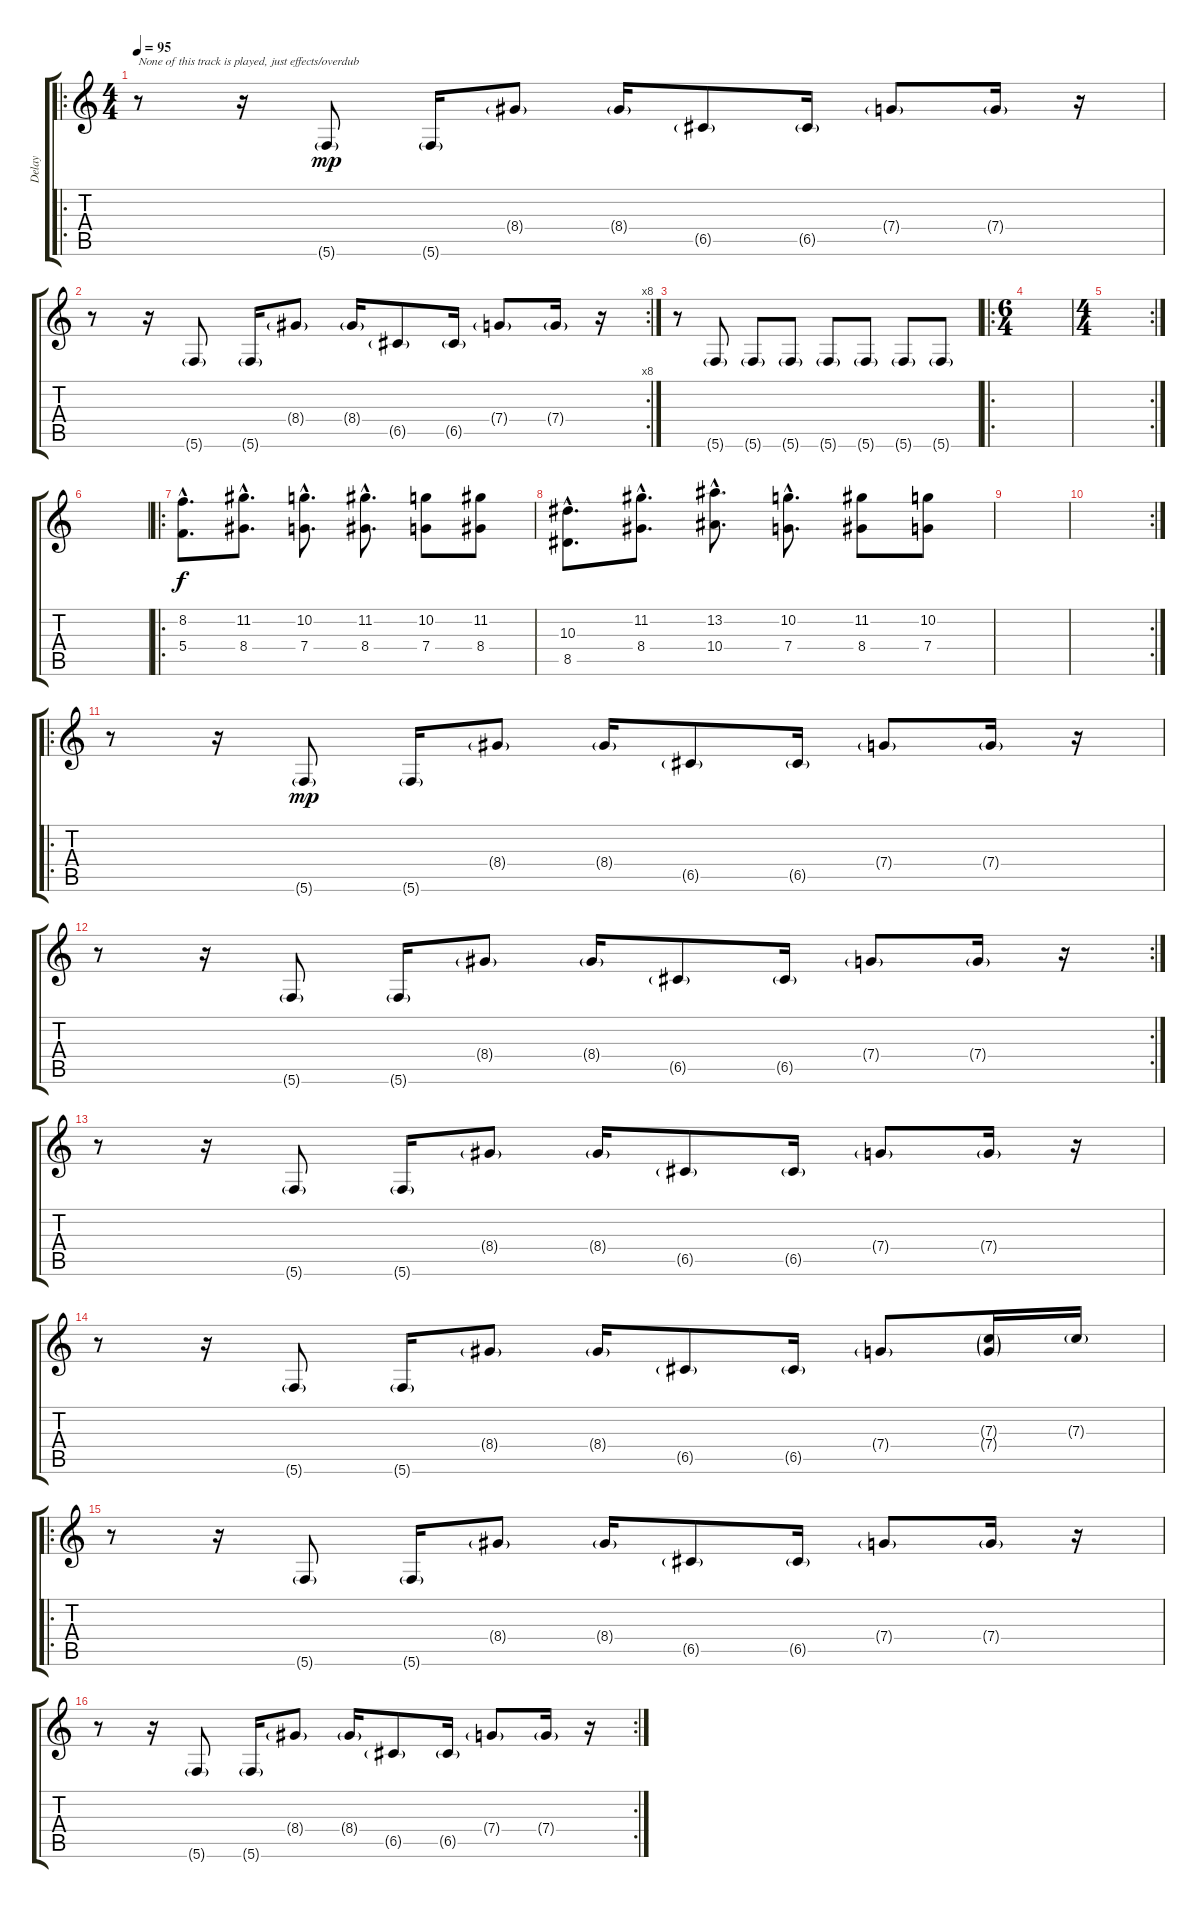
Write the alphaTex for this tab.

\track ("Delay" "Delay") {instrument overdrivenguitar}
\staff {score tabs}
\tuning (D4 A3 F3 C3 G2 C2) {hide}
\ro
\ts (4 4)
\tempo 95
\clef g2
\ks c
r.8{txt "None of this track is played, just effects/overdub" dy mp instrument overdrivenguitar} r.16 5.6{g}.8 5.6{g}.16{volume 6} 8.4{g}.8{volume 10} 8.4{g}.16{volume 6} 6.5{g}.8{volume 10} 6.5{g}.16{volume 6} 7.4{g}.8{volume 10} 7.4{g}.16{volume 6} r.16 |
\rc 8
r.8 r.16 5.6{g}.8{volume 10} 5.6{g}.16{volume 6} 8.4{g}.8{volume 10} 8.4{g}.16{volume 6} 6.5{g}.8{volume 10} 6.5{g}.16{volume 6} 7.4{g}.8{volume 10} 7.4{g}.16{volume 6} r.16 |
r.8 5.6{g}.8 5.6{g}.8{volume 10} 5.6{g}.8 5.6{g}.8 5.6{g}.8{volume 6} 5.6{g}.8 5.6{g}.8 |
\ro
\ts (6 4)
|
\rc 2
\ts (4 4)
|
|
\ro
(8.2{hac} 5.4).8{d dy f volume 14 instrument distortionguitar} (11.2{hac} 8.4{hac}).8{d} (10.2{hac} 7.4{hac}).8{d} (11.2{hac} 8.4{hac}).8{d} (10.2 7.4).8 (11.2 8.4).8 |
(10.3{hac} 8.5{hac}).8{d} (11.2{hac} 8.4{hac}).8{d} (13.2{hac} 10.4{hac}).8{d} (10.2{hac} 7.4{hac}).8{d} (11.2 8.4).8 (10.2 7.4).8 |
|
\rc 2
|
\ro
r.8 r.16 5.6{g}.8{dy mp} 5.6{g}.16{volume 6} 8.4{g}.8{volume 10} 8.4{g}.16{volume 6} 6.5{g}.8{volume 10} 6.5{g}.16{volume 6} 7.4{g}.8{volume 10} 7.4{g}.16{volume 6} r.16 |
\rc 2
r.8 r.16 5.6{g}.8{volume 10} 5.6{g}.16{volume 6} 8.4{g}.8{volume 10} 8.4{g}.16{volume 6} 6.5{g}.8{volume 10} 6.5{g}.16{volume 6} 7.4{g}.8{volume 10} 7.4{g}.16{volume 6} r.16 |
r.8 r.16 5.6{g}.8 5.6{g}.16{volume 6} 8.4{g}.8{volume 10} 8.4{g}.16{volume 6} 6.5{g}.8{volume 10} 6.5{g}.16{volume 6} 7.4{g}.8{volume 10} 7.4{g}.16{volume 6} r.16 |
r.8 r.16 5.6{g}.8 5.6{g}.16{volume 6} 8.4{g}.8{volume 10} 8.4{g}.16{volume 6} 6.5{g}.8{volume 10} 6.5{g}.16{volume 6} 7.4{g}.8{volume 10} (7.3{g} 7.4{g}).16{volume 10} 7.3{g}.16{volume 10} |
\ro
r.8 r.16 5.6{g}.8 5.6{g}.16{volume 6} 8.4{g}.8{volume 10} 8.4{g}.16{volume 6} 6.5{g}.8{volume 10} 6.5{g}.16{volume 6} 7.4{g}.8{volume 10} 7.4{g}.16{volume 6} r.16 |
\rc 2
r.8 r.16 5.6{g}.8{volume 10} 5.6{g}.16{volume 6} 8.4{g}.8{volume 10} 8.4{g}.16{volume 6} 6.5{g}.8{volume 10} 6.5{g}.16{volume 6} 7.4{g}.8{volume 10} 7.4{g}.16{volume 6} r.16
